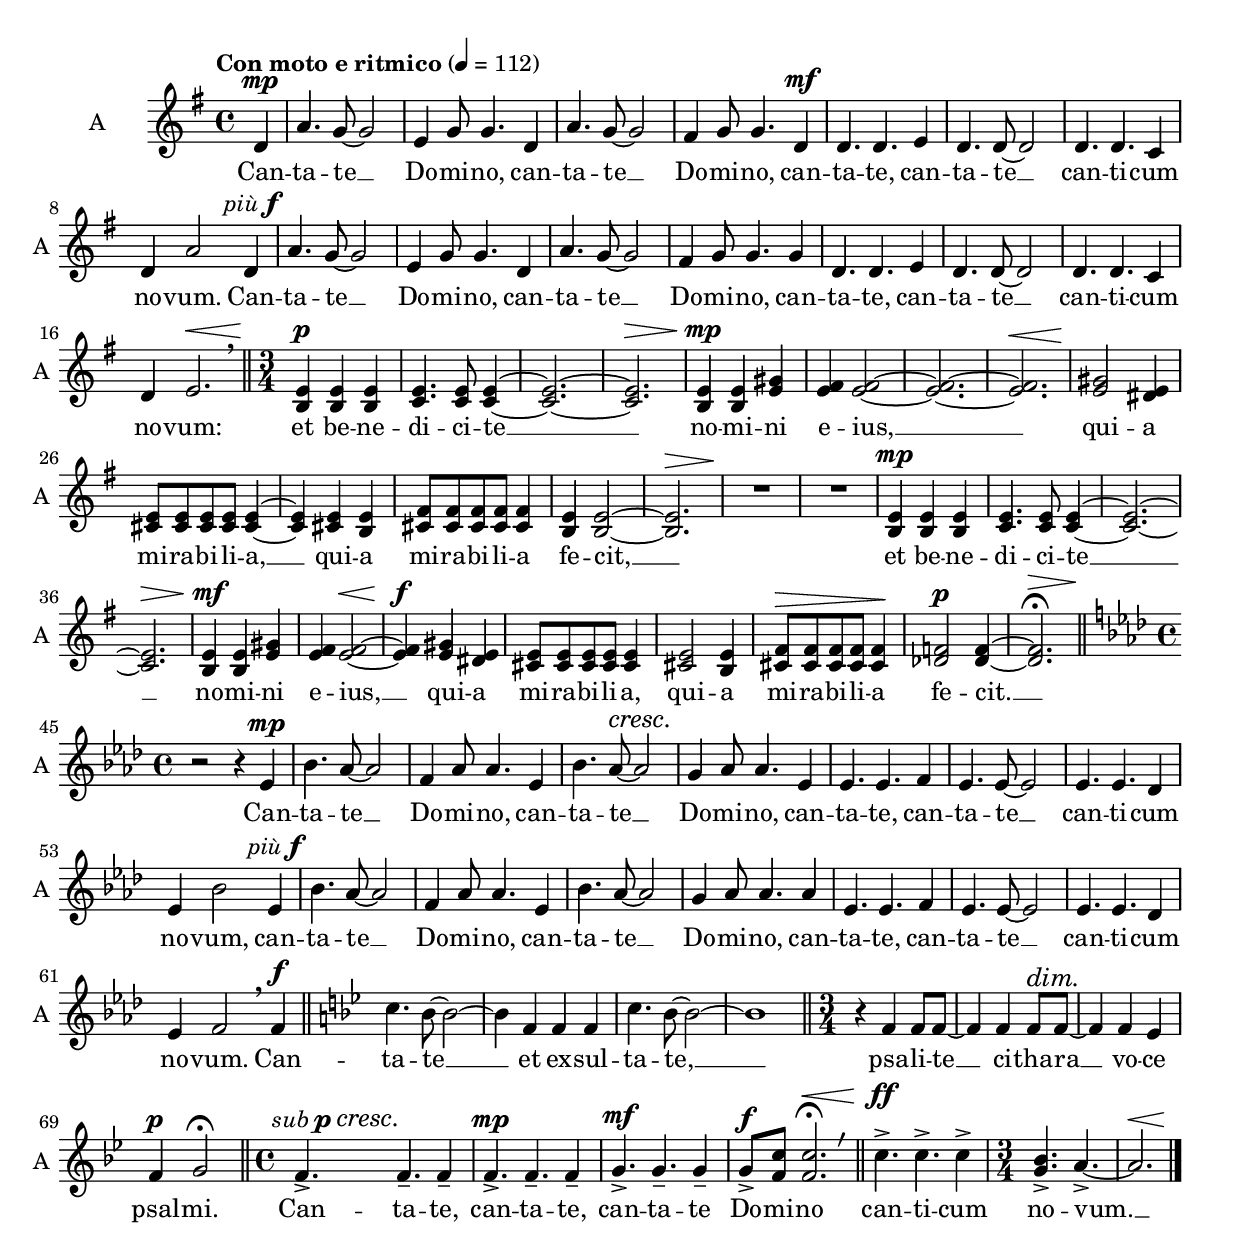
\version "2.16.1"

\include "./dzielenie-głosów.ily"
\include "./specjalna-dynamika.ily"
\version "2.16.1"

% -*- master: ./pomocnicze/alt-solo.ly;

% Uwaga! z przyczyn technicznych przed skompilowaniem
% partii trzeba zapisać plik.

% Jeśli ten głos nie dzieli się na dolny i górny,
% wpisz całą partię tutaj a zmiennej "altgorny"
% po prostu nie używaj.
% Jeśli głos się dzieli, wpisz tutaj DOLNĄ partię
% (łącznie z tym, co jest śpiewane unisono):

altdolny = \relative f' {
  \key g \major
  \time 4/4
  \tempo "Con moto e ritmico" 4 = 112
  \partial 4
  % w komentarzach to, czego w danym takcie
  % nie potrafię zrealizować
  \set Timing.beamExceptions = #'()
  d4\mp
  a'4. g8~ g2
  e4 g8 g4. d4
  a'4. g8~g2
  fis 4 g8 g4. d4\mf
  d4. d e4
  d4. d8~d2
  d4. d c4
  d a'2 d,4\piuf
  a'4. g8~ g2
  e4 g8 g4. d4 a'4. g8~ g2
  fis4 g8 g4. g4
  d4. d e4

  %takt 14
  d4. d8~ d2
  d4. d c4
  d e2.\< \breathe \bar "||"
  \time 3/4
  b4\p b b
  c4. c8 c4~
  c2.~
  c\>
  b4\mp b e
  e e2~
  e2.~
  e\<
  e2\! dis4
  cis8 cis cis cis cis4~
  cis cis b
  cis8 cis cis cis cis4
  b b2~
  b2.\>
  R2.*2\!
  b4\mp b b
  c4. c8 c4~

  %takt 35
  c2.~
  c\>
  b4\mf b e
  e e2~\<
  e4\f e dis
  cis8 cis cis cis cis4
  cis2 b4
  cis8\> cis cis cis cis4\!
  des2\p des4~
  des2.\fermata\> \bar "||"
  \key as \major
  \time 4/4
  \set Timing.beamExceptions = #'()
  r2\! r4 es\mp
  bes'4. as8~ as2
  f4 as8 as4. es4
  bes'4. as8~\cresc as2\!
  g4 as8 as4. es4
  es4. es f4
  es4. es8~ es2
  es4. es des4
  es bes'2 es,4\piuf
  bes'4. as8~as2
  f4 as8 as4. es4
  bes'4. as8~ as2

  %takt 57
  g4 as8 as4. as4
  es4. es f4
  es4. es8~ es2
  es4. es des4
  es4 f2\breathe f4\f \bar "||"
  \key bes \major
  c'4. bes8~ bes2~
  bes4 f f f c'4. bes8~ bes2~
  bes1 \bar "||"
  \time 3/4
  r4 f f8 f~
  f4 f f8\dim f~\!
  f4 f es
  f\p g2\fermata \bar "||"
  \time 4/4
  f4.->^\subp \cresc f--\! f4--
  f4.->\mp f-- f4--
  g4.->\mf g-- g4--
  \override BreathingSign #'text = \markup { \musicglyph #"scripts.rvarcomma" }
  g8->\f f f2.\fermata\<\breathe \bar "||"
  c'4.->\ff c-> c4->
  \time 3/4
  g4.-> a->~
  << a2.{s4\< s s\!}>> \bar "|."


}


% Jeśli głos się dzieli, tutaj wpisz GÓRNĄ partię
% (łącznie z tym, co jest śpiewane unisono).
% Zapewne będzie Ci wygodnie skopiować wspólne
% fragmenty z tego, co jest już wpisane powyżej.
% Żeby odpowiednio połączyć obie partie, użyj
% \unisono { } , \rownyRytm { } i \podzial { }
% na odpowiednich fragmentach tej partii.

altgorny = \relative f' {

  \key g \major
  \time 4/4
  \tempo "Con moto e ritmico" 4 = 112
  \partial 4
  \unisono{
    d4\mp
    a'4. g8~ g2
    e4 g8 g4. d4
    a'4. g8~g2
    fis 4 g8 g4. d4\mf
    d4. d e4
    d4. d8~d2
    d4. d c4
    d a'2 d,4^\markup{\italic{più} \dynamic f}
    a'4. g8~ g2
    e4 g8 g4. d4 a'4. g8~ g2
    fis4 g8 g4. g4
    d4. d e4

    %takt 14
    d4. d8~ d2
    d4. d c4
    d e2.\fermata\< \breathe \bar "||"
  }
  \rownyRytm{
    \time 3/4
    e4\p e e
    e4. e8 e4~
    e2.~
    e\>
    e4\mp e gis
    fis fis2~
    fis2.~
    fis\<
    gis2\! e4
    e8 e e e e4~
    e e e
    fis8 fis fis fis fis4
    e e2~
    e2.\>
    R2.*2\!
    e4\mp e e
    e4. e8 e4~

    %takt 35
    e2.~
    e\>
    e4\mf e gis
    fis fis2~\<
    fis4\f gis e
    e8 e e e e4
    e2 e4
    fis8\> fis fis fis fis4\!
    f2\p f4~
    f2.\fermata\> \bar "||"
  }
  \unisono{
    \key as \major
    \time 4/4
    r2\! r4 es\mp
    bes'4. as8~ as2
    f4 as8 as4. es4
    bes'4. as8~\cresc as2\!
    g4 as8 as4. es4
    es4. es f4
    es4. es8~ es2
    es4. es des4
    es bes'2 es,4^\markup{\italic{più} \dynamic f}
    bes'4. as8~as2
    f4 as8 as4. es4
    bes'4. as8~ as2

    %takt 57
    g4 as8 as4. as4
    es4. es f4
    es4. es8~ es2
    es4. es des4
    es4 f2\breathe f4\f \bar "||"
    \key bes \major
    c'4. bes8~ bes2~
    bes4 f f f c'4. bes8~ bes2~
    bes1\fermata \bar "||"
    \time 3/4
    r4 f f8 f~
    f4 f f8\dim f~\!
    f4 f es
    f\p g2\fermata \bar "||"
    \time 4/4
    f4.->^\markup{\italic{sub} \dynamic p}\cresc f--\! f4--
    f4.->\mp f-- f4--
    g4.->\mf g-- g4--
    \override BreathingSign #'text = \markup { \musicglyph #"scripts.rvarcomma" }
    g8->\f
  }
  \rownyRytm{ c c2.\fermata\<\breathe \bar "||" }
  \unisono {
    c4.->\ff c-> c4->
  }
  \time 3/4
  \rownyRytm { bes4.-> }
  \unisono {
    a->~
    << a2.{s4\< s s\!}>> \bar "|."
  }
}


alttekst = \lyricmode {
  % Tu wpisz libretto. Będzie ono przyczepione do partii
  % dolnego głosu (jeśli jest podział).

  Can -- ta -- te __ Do -- mi -- no,
  can -- ta -- te __ Do -- mi -- no,
  can -- ta -- te, can -- ta -- te __ can -- ti -- cum no -- vum.
  Can -- ta -- te __ Do -- mi -- no,
  can -- ta -- te __ Do -- mi -- no,
  can -- ta -- te, can -- ta -- te __

  %takt 15
  can -- ti -- cum no -- vum:
  et be -- ne -- di -- ci -- te __
  no -- mi -- ni e -- ius, __
  qui -- a mi -- ra -- bi -- li -- a, __
  qui -- a mi -- ra -- bi -- li -- a fe -- cit, __
  et be -- ne -- di -- ci -- te __

  %takt 37
  no -- mi -- ni e -- ius, __
  qui -- a mi -- ra -- bi -- li -- a,
  qui -- a mi -- ra -- bi -- li -- a fe -- cit. __
  Can -- ta -- te __ Do -- mi -- no,
  can -- ta -- te __ Do -- mi -- no,
  can -- ta -- te, can -- ta -- te __
  can -- ti -- cum no -- vum,
  can -- ta -- te __ Do -- mi -- no,
  can -- ta -- te __

  %takt 57
  Do -- mi -- no,
  can -- ta -- te, can -- ta -- te __
  can -- ti -- cum no -- vum.
  Can -- ta -- te __
  et ex -- sul -- ta -- te, __
  psa -- li -- te __ ci -- tha -- ra __
  vo -- ce psal -- mi.
  Can -- ta -- te, can -- ta -- te,
  can -- ta -- te Do -- mi -- no
  can -- ti -- cum no -- vum. __

}

alt = <<
  \altdolny
  \altgorny
>>


\new Staff {
  \set Staff.instrumentName = "A "
  \set Staff.shortInstrumentName = "A "
  \dynamicUp
  \tupletUp
  \clef G

  \alt
}
\addlyrics \alttekst
